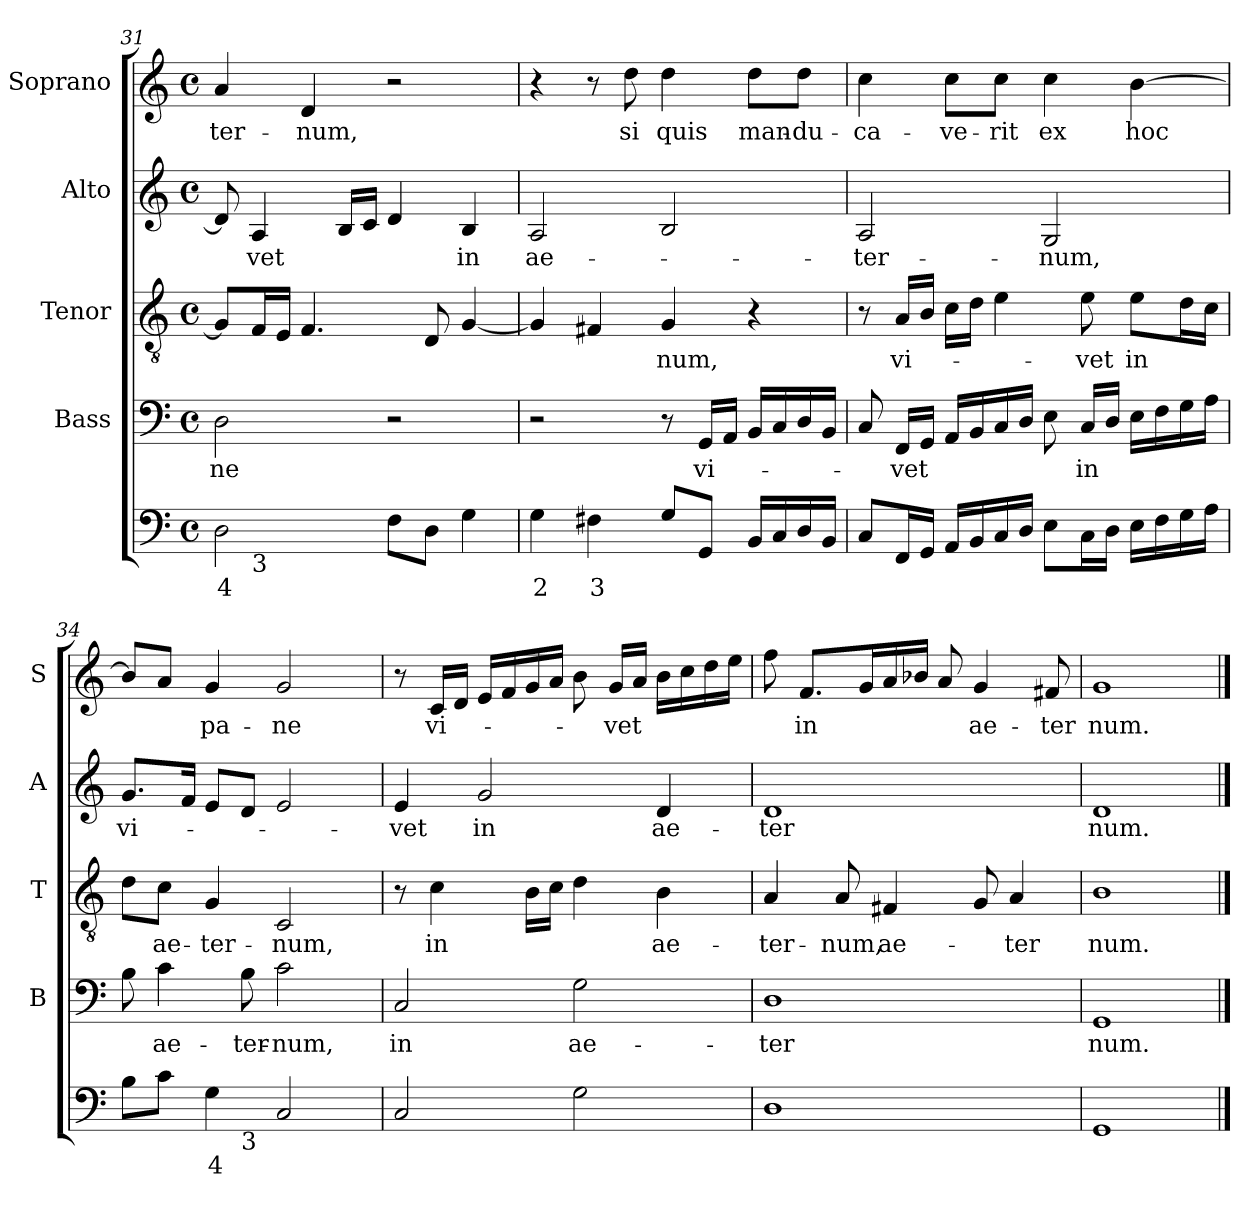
**kern	**text	**kern	**text	**kern	**text	**kern	**text	**kern	**text
*part5	*part5	*part4	*part4	*part3	*part3	*part2	*part2	*part1	*part1
*staff5	*staff5	*staff4	*staff4	*staff3	*staff3	*staff2	*staff2	*staff1	*staff1
*	*	*I"Bass	*	*I"Tenor	*	*I"Alto	*	*I"Soprano	*
*	*	*I'B	*	*I'T	*	*I'A	*	*I'S	*
*clefF4	*	*clefF4	*	*clefGv2	*	*clefG2	*	*clefG2	*
*k[]	*	*k[]	*	*k[]	*	*k[]	*	*k[]	*
*C:	*	*C:	*	*C:	*	*C:	*	*C:	*
*M4/4	*	*M4/4	*	*M4/4	*	*M4/4	*	*M4/4	*
*met(c)	*	*met(c)	*	*met(c)	*	*met(c)	*	*met(c)	*
=31	=31	=31	=31	=31	=31	=31	=31	=31	=31
*^	*	*	*	*	*	*	*	*	*
2D\	8ryy	4	2D\	-ne	8G/L]	.	8d/]	.	4a/	-ter-
!	!LO:TX:b:t=3	!	!	!	!	!	!	!	!	!
.	2..ryy	.	.	.	16F/L	.	4A/	-vet	.	.
.	.	.	.	.	16E/JJ	.	.	.	.	.
.	.	.	.	.	4.F/	.	.	.	4d/	-num,
.	.	.	.	.	.	.	16B/LL	.	.	.
.	.	.	.	.	.	.	16c/JJ	.	.	.
8F\L	.	.	2r	.	.	.	4d/	.	2r	.
8D\J	.	.	.	.	8D/	.	.	.	.	.
4G\	.	.	.	.	[4G/	.	4B/	in	.	.
*v	*v	*	*	*	*	*	*	*	*	*
=32	=32	=32	=32	=32	=32	=32	=32	=32	=32
4G\	2	2r	.	4G/]	.	2A/	ae-	4r	.
4F#X\	3	.	.	4F#X/	.	.	.	8r	.
.	.	.	.	.	.	.	.	8dd\	si
8G/L	.	8r	.	4G/	num,	2B/	.	4dd\	quis
8GG/J	.	16GG/LL	vi-	.	.	.	.	.	.
.	.	16AA/JJ	.	.	.	.	.	.	.
16BB/LL	.	16BB/LL	.	4r	.	.	.	8dd\L	man-
16C/	.	16C/	.	.	.	.	.	.	.
16D/	.	16D/	.	.	.	.	.	8dd\J	-du-
16BB/JJ	.	16BB/JJ	.	.	.	.	.	.	.
!!LO:LB:g=z
=33	=33	=33	=33	=33	=33	=33	=33	=33	=33
8C/L	.	8C/	.	8r	.	2A/	-ter-	4cc\	-ca-
16FF/L	.	16FF/LL	-vet	16A/LL	vi-	.	.	.	.
16GG/JJ	.	16GG/JJ	.	16B/JJ	.	.	.	.	.
16AA/LL	.	16AA/LL	.	16c\LL	.	.	.	8cc\L	-ve-
16BB/	.	16BB/	.	16d\JJ	.	.	.	.	.
16C/	.	16C/	.	4e\	.	.	.	8cc\J	-rit
16D/JJ	.	16D/JJ	.	.	.	.	.	.	.
8E\L	.	8E\	.	.	.	2G/	-num,	4cc\	ex
16C\L	.	16C/LL	in	8e\	-vet	.	.	.	.
16D\JJ	.	16D/JJ	.	.	.	.	.	.	.
16E\LL	.	16E\LL	.	8e\L	in	.	.	[4b\	hoc
16F\	.	16F\	.	.	.	.	.	.	.
16G\	.	16G\	.	16d\L	.	.	.	.	.
16A\JJ	.	16A\JJ	.	16c\JJ	.	.	.	.	.
=34	=34	=34	=34	=34	=34	=34	=34	=34	=34
*^	*	*	*	*	*	*	*	*	*
8B\L	4.ryy	.	8B\	.	8d\L	.	8.g/L	vi-	8b/L]	.
8c\J	.	.	4c\	ae-	8c\J	ae-	.	.	8a/J	.
.	.	.	.	.	.	.	16f/Jk	.	.	.
4G\	.	4	.	.	4G/	-ter-	8e/L	.	4g/	pa-
!	!LO:TX:b:t=3	!	!	!	!	!	!	!	!	!
.	2ryy	.	8B\	-ter-	.	.	8d/J	.	.	.
2C/	.	.	2c\	-num,	2C/	-num,	2e/	.	2g/	-ne
.	8ryy	.	.	.	.	.	.	.	.	.
*v	*v	*	*	*	*	*	*	*	*	*
=35	=35	=35	=35	=35	=35	=35	=35	=35	=35
2C/	.	2C/	in	8r	.	4e/	-vet	8r	.
.	.	.	.	4c\	in	.	.	16c/LL	vi-
.	.	.	.	.	.	.	.	16d/JJ	.
.	.	.	.	.	.	2g/	in	16e/LL	.
.	.	.	.	.	.	.	.	16f/	.
.	.	.	.	16B\LL	.	.	.	16g/	.
.	.	.	.	16c\JJ	.	.	.	16a/JJ	.
2G\	.	2G\	ae-	4d\	.	.	.	8b\	.
.	.	.	.	.	.	.	.	16g/LL	-vet
.	.	.	.	.	.	.	.	16a/JJ	.
.	.	.	.	4B\	ae-	4d/	ae-	16b\LL	.
.	.	.	.	.	.	.	.	16cc\	.
.	.	.	.	.	.	.	.	16dd\	.
.	.	.	.	.	.	.	.	16ee\JJ	.
!!LO:PB:g=z
=36	=36	=36	=36	=36	=36	=36	=36	=36	=36
1D	.	1D	-ter	4A/	-ter-	1d	-ter	8ff\	.
.	.	.	.	.	.	.	.	8.f/L	in
.	.	.	.	8A/	-num,	.	.	.	.
.	.	.	.	.	.	.	.	16g/L	.
.	.	.	.	4F#X/	ae-	.	.	16a/	.
.	.	.	.	.	.	.	.	16b-X/JJ	.
.	.	.	.	.	.	.	.	8a/	.
.	.	.	.	8G/	.	.	.	4g/	ae-
.	.	.	.	4A/	-ter	.	.	.	.
.	.	.	.	.	.	.	.	8f#X/	-ter
=37	=37	=37	=37	=37	=37	=37	=37	=37	=37
1GG	.	1GG	num.	1B	num.	1d	num.	1g	num.
==	==	==	==	==	==	==	==	==	==
*-	*-	*-	*-	*-	*-	*-	*-	*-	*-
